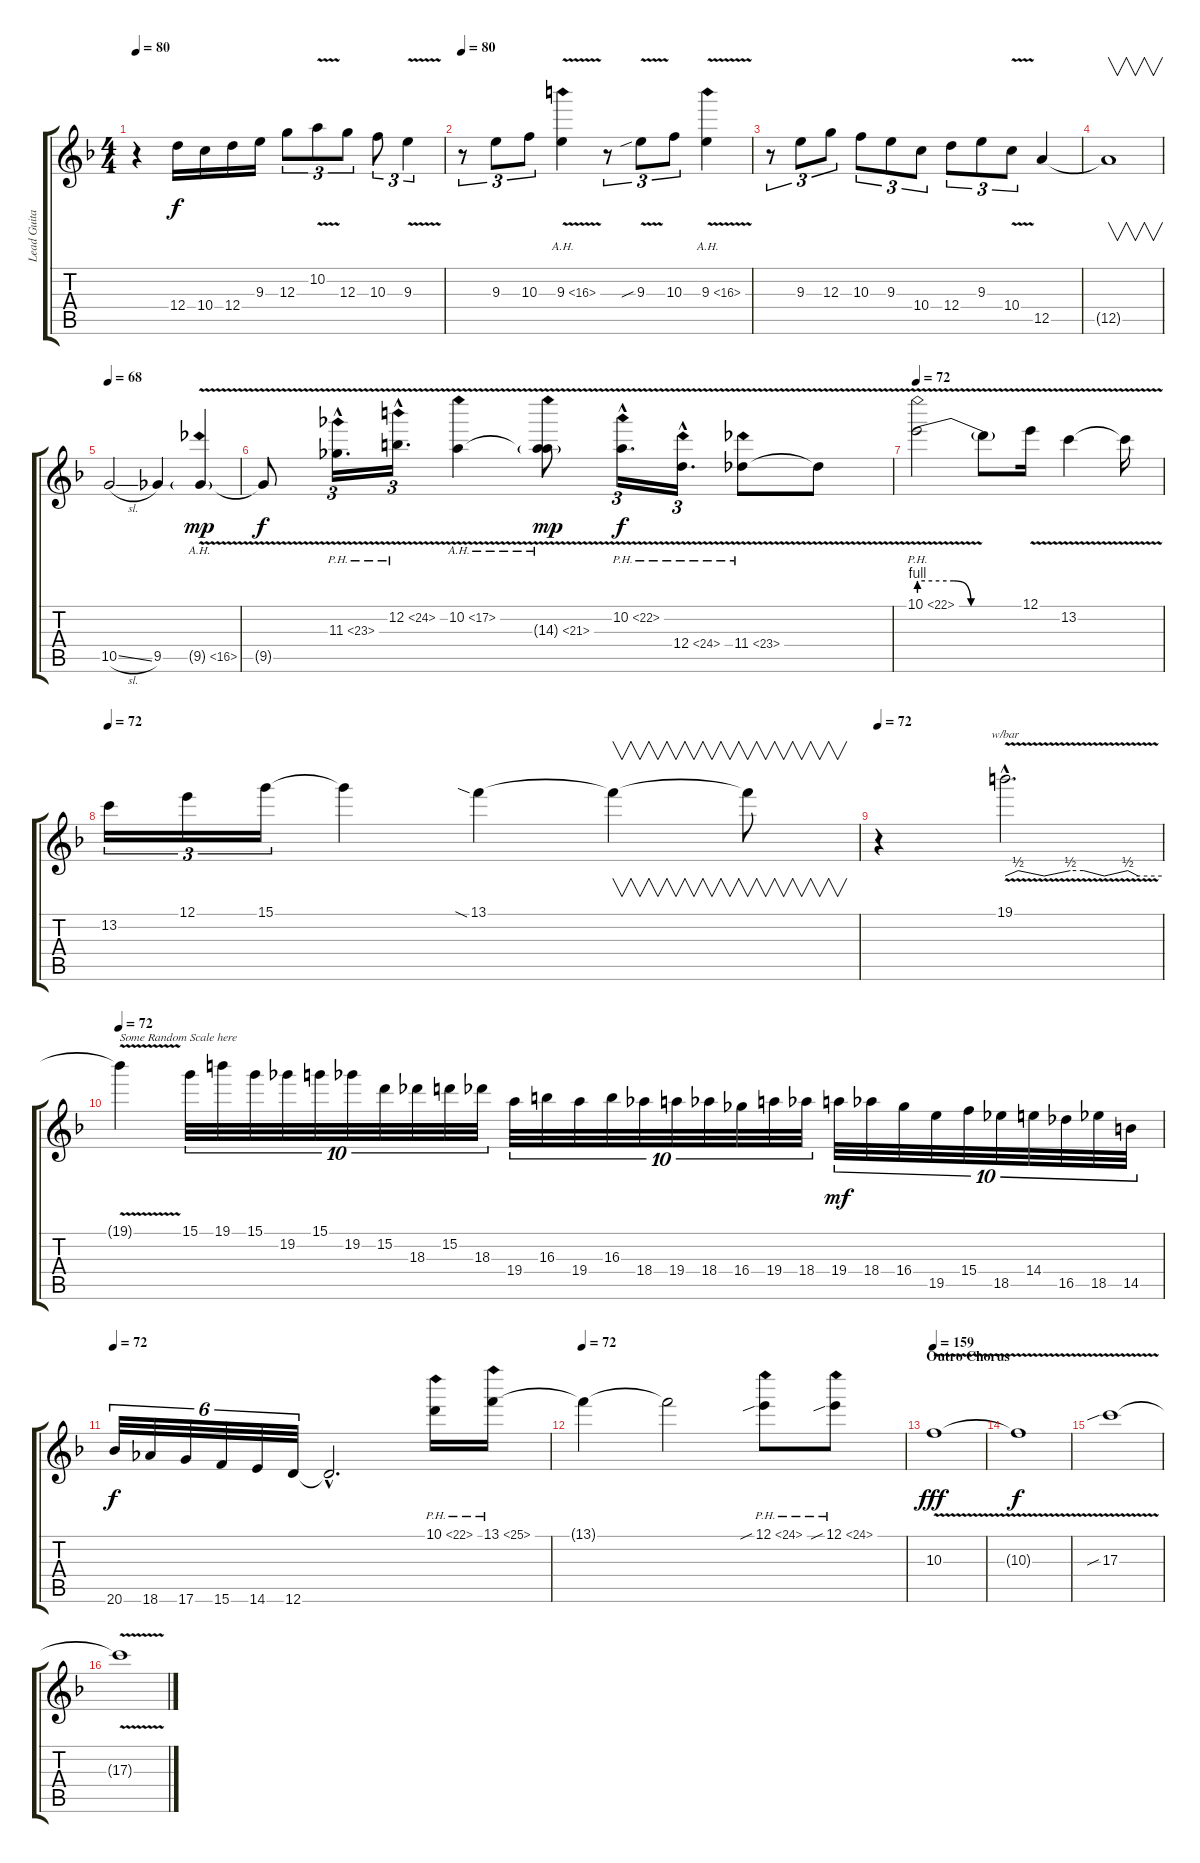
\track ("Lead Guitar" "Lead Guita") {instrument overdrivenguitar}
\staff {score tabs}
\tuning (E4 B3 G3 D3 A2 D2) {hide}
\ts (4 4)
\tempo 80
\clef g2
\ks f
r.4{dy f} 12.4.16 10.4.16 12.4.16 9.3.16 12.3.8{tu (3 2)} 10.2{v}.8{tu (3 2)} 12.3.8{tu (3 2)} 10.3.8{tu (3 2)} 9.3{v}.4{tu (3 2)} |
\tempo 80
r.8{tu (3 2)} 9.3.8{tu (3 2)} 10.3.8{tu (3 2)} 9.3{ah 7 v}.4 r.8{tu (3 2)} 9.3{v sib}.8{tu (3 2)} 10.3.8{tu (3 2)} 9.3{ah 7 v}.4 |
r.8{tu (3 2)} 9.3.8{tu (3 2)} 12.3.8{tu (3 2)} 10.3.8{tu (3 2)} 9.3.8{tu (3 2)} 10.4.8{tu (3 2)} 12.4.8{tu (3 2)} 9.3.8{tu (3 2)} 10.4{v}.8{tu (3 2)} 12.5.4 |
12.5{t}.1{v} |
\tempo 68
10.5{sl}.2 9.5.4 9.5{ah 7 v g}.4{dy mp} |
9.5{t}.8{dy f} 11.3{ph 12 v hac}.16{d tu (3 2)} 12.2{ph 12 v hac}.16{d tu (3 2)} 10.2{ah 7 v}.4 (10.2{t} 14.3{ah 7 v g}).8{dy mp} 10.2{ph 12 v hac}.16{d tu (3 2) dy f} 12.4{ph 12 v hac}.16{d tu (3 2)} 11.4{ph 12 v}.8 11.4{t}.8 |
\tempo 72
10.1{be (custom 0 4 20 4 30 0 60 0) ph 12 v}.2 10.1{t}.8 12.1{v}.16 13.2{v}.4 13.2{t}.16 |
\tempo 72
13.2.16{tu (3 2)} 12.1.16{tu (3 2)} 15.1.16{tu (3 2)} 15.1{t}.4 13.1{sia}.4 13.1{t}.4{v} 13.1{t}.8{v} |
\tempo 72
r.4 19.1{v hac}.2{d tbe (custom default 0 0 5 2 15 0 25 2 30 2 38 0 47 2 51 0 60 0)} |
\tempo 72
19.1{t}.4{txt "Some Random Scale here"} 15.1.32{tu (10 8)} 19.1.32{tu (10 8)} 15.1.32{tu (10 8)} 19.2.32{tu (10 8)} 15.1.32{tu (10 8)} 19.2.32{tu (10 8)} 15.2.32{tu (10 8)} 18.3.32{tu (10 8)} 15.2.32{tu (10 8)} 18.3.32{tu (10 8)} 19.4.32{tu (10 8)} 16.3.32{tu (10 8)} 19.4.32{tu (10 8)} 16.3.32{tu (10 8)} 18.4.32{tu (10 8)} 19.4.32{tu (10 8)} 18.4.32{tu (10 8)} 16.4.32{tu (10 8)} 19.4.32{tu (10 8)} 18.4.32{tu (10 8)} 19.4.32{tu (10 8) dy mf} 18.4.32{tu (10 8)} 16.4.32{tu (10 8)} 19.5.32{tu (10 8)} 15.4.32{tu (10 8)} 18.5.32{tu (10 8)} 14.4.32{tu (10 8)} 16.5.32{tu (10 8)} 18.5.32{tu (10 8)} 14.5.32{tu (10 8)} |
\tempo 79
\tempo 72
20.6.32{tu (6 4) dy f} 18.6.32{tu (6 4)} 17.6.32{tu (6 4)} 15.6.32{tu (6 4)} 14.6.32{tu (6 4)} 12.6.32{tu (6 4)} 12.6{hac t}.2{d} 10.1{ph 12}.16 13.1{ph 12}.16 |
\tempo 72
13.1{t}.4 13.1{t}.2 12.1{ph 12 sib}.8 12.1{ph 12 sib}.8 |
\section ("" "Outro Chorus")
\tempo 159
10.3{v}.1{dy fff} |
10.3{t}.1{dy f} |
17.3{v sib}.1 |
17.3{t}.1
